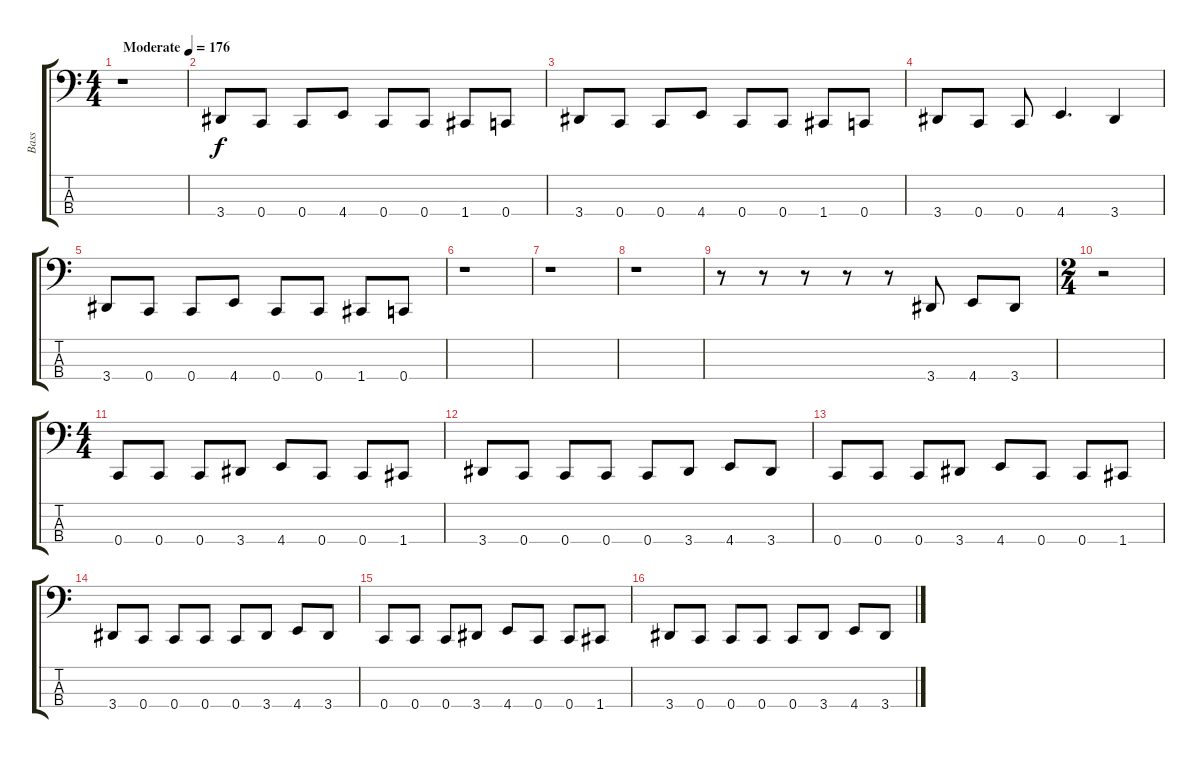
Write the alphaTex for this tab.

\track ("Bass" "Bass") {instrument electricbasspick}
\staff {score tabs}
\tuning (F2 C2 G1 C1) {hide}
\ts (4 4)
\tempo (176 "Moderate")
\clef f4
\ks c
r.1{dy f instrument electricbasspick} |
3.4.8 0.4.8 0.4.8 4.4.8 0.4.8 0.4.8 1.4.8 0.4.8 |
3.4.8 0.4.8 0.4.8 4.4.8 0.4.8 0.4.8 1.4.8 0.4.8 |
3.4.8 0.4.8 0.4.8 4.4.4{d} 3.4.4 |
3.4.8 0.4.8 0.4.8 4.4.8 0.4.8 0.4.8 1.4.8 0.4.8 |
r.1 |
r.1 |
r.1 |
r.8 r.8 r.8 r.8 r.8 3.4.8 4.4.8 3.4.8 |
\ts (2 4)
r.2 |
\ts (4 4)
0.4.8 0.4.8 0.4.8 3.4.8 4.4.8 0.4.8 0.4.8 1.4.8 |
3.4.8 0.4.8 0.4.8 0.4.8 0.4.8 3.4.8 4.4.8 3.4.8 |
0.4.8 0.4.8 0.4.8 3.4.8 4.4.8 0.4.8 0.4.8 1.4.8 |
3.4.8 0.4.8 0.4.8 0.4.8 0.4.8 3.4.8 4.4.8 3.4.8 |
0.4.8 0.4.8 0.4.8 3.4.8 4.4.8 0.4.8 0.4.8 1.4.8 |
3.4.8 0.4.8 0.4.8 0.4.8 0.4.8 3.4.8 4.4.8 3.4.8
